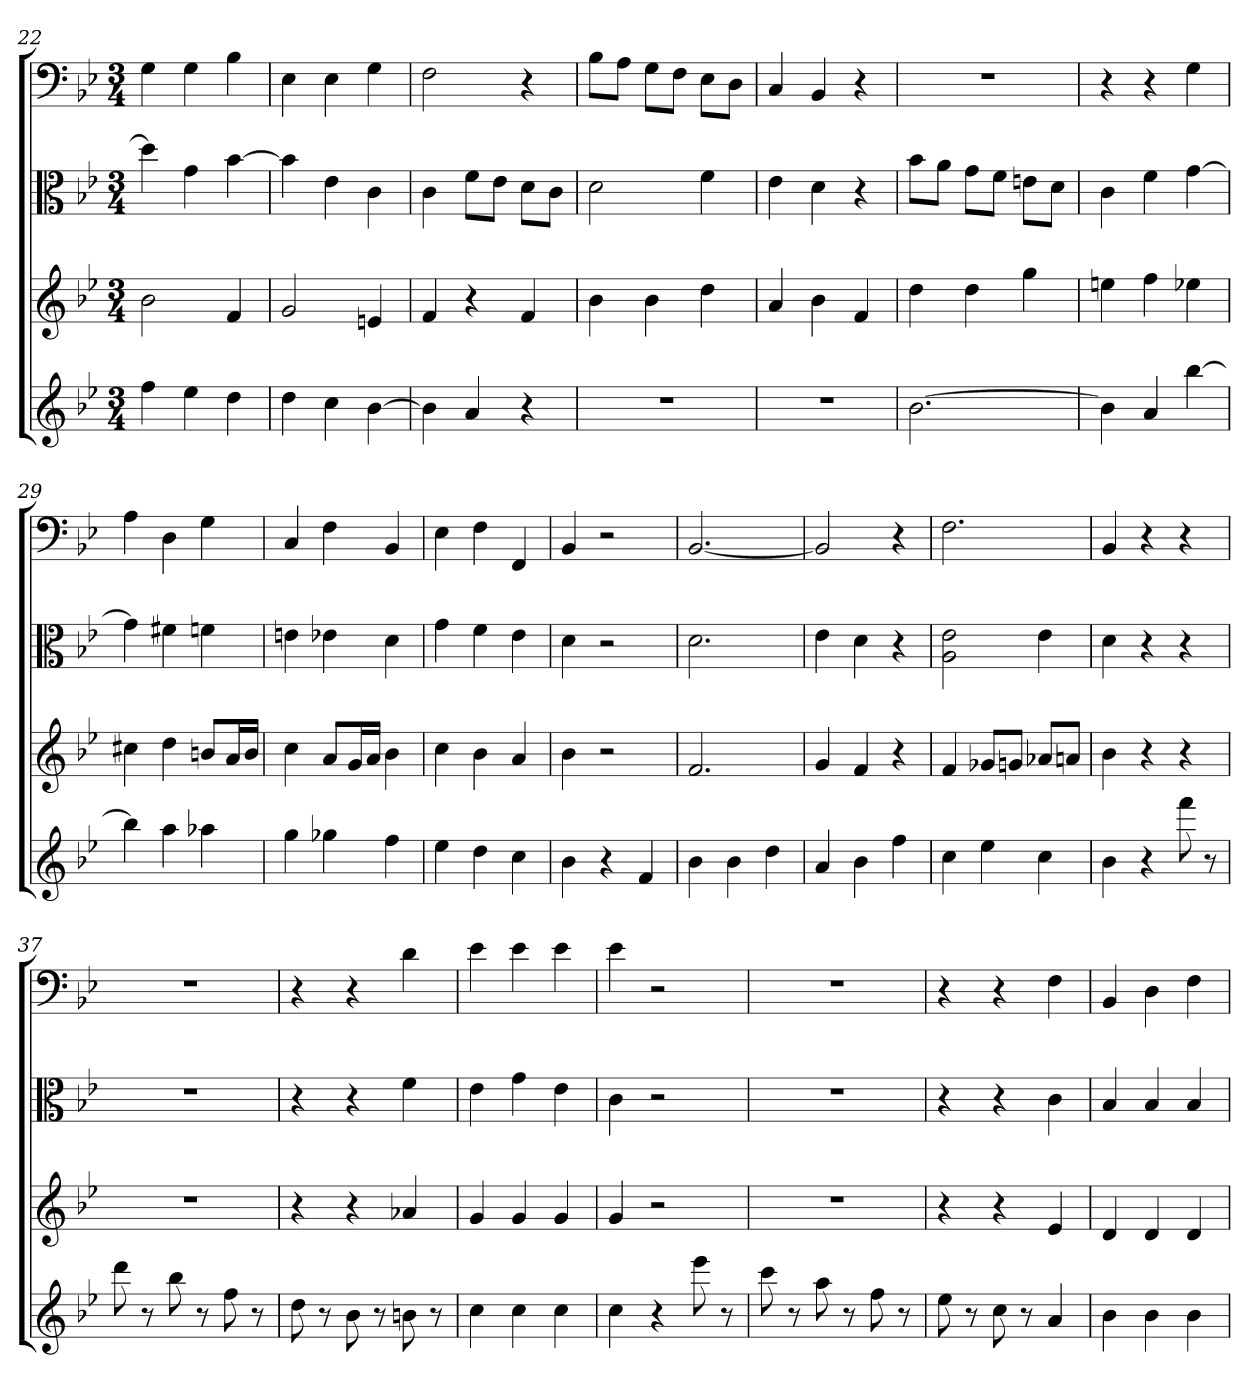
**kern	**kern	**kern	**kern
*part4	*part3	*part2	*part1
*staff4	*staff3	*staff2	*staff1
*	*	*clefC3	*clefF4
*k[b-e-]	*k[b-e-]	*k[b-e-]	*k[b-e-]
*B-:	*B-:	*B-:	*B-:
*M3/4	*M3/4	*M3/4	*M3/4
=22	=22	=22	=22
4ff	2b-	4dd]	4G
4ee-	.	4g	4G
4dd	4f	[4b-	4B-
=23	=23	=23	=23
4dd	2g	4b-]	4E-
4cc	.	4e-	4E-
[4b-	4en	4c	4G
=24	=24	=24	=24
4b-]	4f	4c	2F
4a	4r	8f\L	.
.	.	8e-\J	.
4r	4f	8d\L	4r
.	.	8c\J	.
=25	=25	=25	=25
2.r	4b-	2d	8B-\L
.	.	.	8A\J
.	4b-	.	8G\L
.	.	.	8F\J
.	4dd	4f	8E-\L
.	.	.	8D\J
=26	=26	=26	=26
2.r	4a	4e-	4C
.	4b-	4d	4BB-
.	4f	4r	4r
=27	=27	=27	=27
[2.b-	4dd	8b-\L	2.r
.	.	8a\J	.
.	4dd	8g\L	.
.	.	8f\J	.
.	4gg	8en\L	.
.	.	8d\J	.
=28	=28	=28	=28
4b-]	4een	4c	4r
4a	4ff	4f	4r
[4bb-	4ee-X	[4g	4G
=29	=29	=29	=29
4bb-]	4cc#X	4g]	4A
4aa	4dd	4f#X	4D
4aa-X	8bnL	4fn	4G
.	16aL	.	.
.	16bJJ	.	.
=30	=30	=30	=30
4gg	4cc	4en	4C
4gg-X	8aL	4e-X	4F
.	16gL	.	.
.	16aJJ	.	.
4ff	4b-	4d	4BB-
=31	=31	=31	=31
4ee-	4cc	4g	4E-
4dd	4b-	4f	4F
4cc	4a	4e-	4FF
=32	=32	=32	=32
4b-	4b-	4d	4BB-
4r	2r	2r	2r
4f	.	.	.
=33	=33	=33	=33
4b-	2.f	2.d	[2.BB-
4b-	.	.	.
4dd	.	.	.
=34	=34	=34	=34
4a	4g	4e-	2BB-]
4b-	4f	4d	.
4ff	4r	4r	4r
=35	=35	=35	=35
4cc	4f	2A 2e-	2.F
4ee-	8g-XL	.	.
.	8gnJ	.	.
4cc	8a-XL	4e-	.
.	8anJ	.	.
=36	=36	=36	=36
4b-	4b-	4d	4BB-
4r	4r	4r	4r
8fff	4r	4r	4r
8r	.	.	.
=37	=37	=37	=37
8ddd	2.r	2.r	2.r
8r	.	.	.
8bb-	.	.	.
8r	.	.	.
8ff	.	.	.
8r	.	.	.
=38	=38	=38	=38
8dd	4r	4r	4r
8r	.	.	.
8b-	4r	4r	4r
8r	.	.	.
8bn	4a-X	4f	4d
8r	.	.	.
=39	=39	=39	=39
4cc	4g	4e-	4e-
4cc	4g	4g	4e-
4cc	4g	4e-	4e-
=40	=40	=40	=40
4cc	4g	4c	4e-
4r	2r	2r	2r
8eee-	.	.	.
8r	.	.	.
=41	=41	=41	=41
8ccc	2.r	2.r	2.r
8r	.	.	.
8aa	.	.	.
8r	.	.	.
8ff	.	.	.
8r	.	.	.
=42	=42	=42	=42
8ee-	4r	4r	4r
8r	.	.	.
8cc	4r	4r	4r
8r	.	.	.
4a	4e-	4c	4F
=43	=43	=43	=43
4b-	4d	4B-	4BB-
4b-	4d	4B-	4D
4b-	4d	4B-	4F
=	=	=	=
*-	*-	*-	*-
